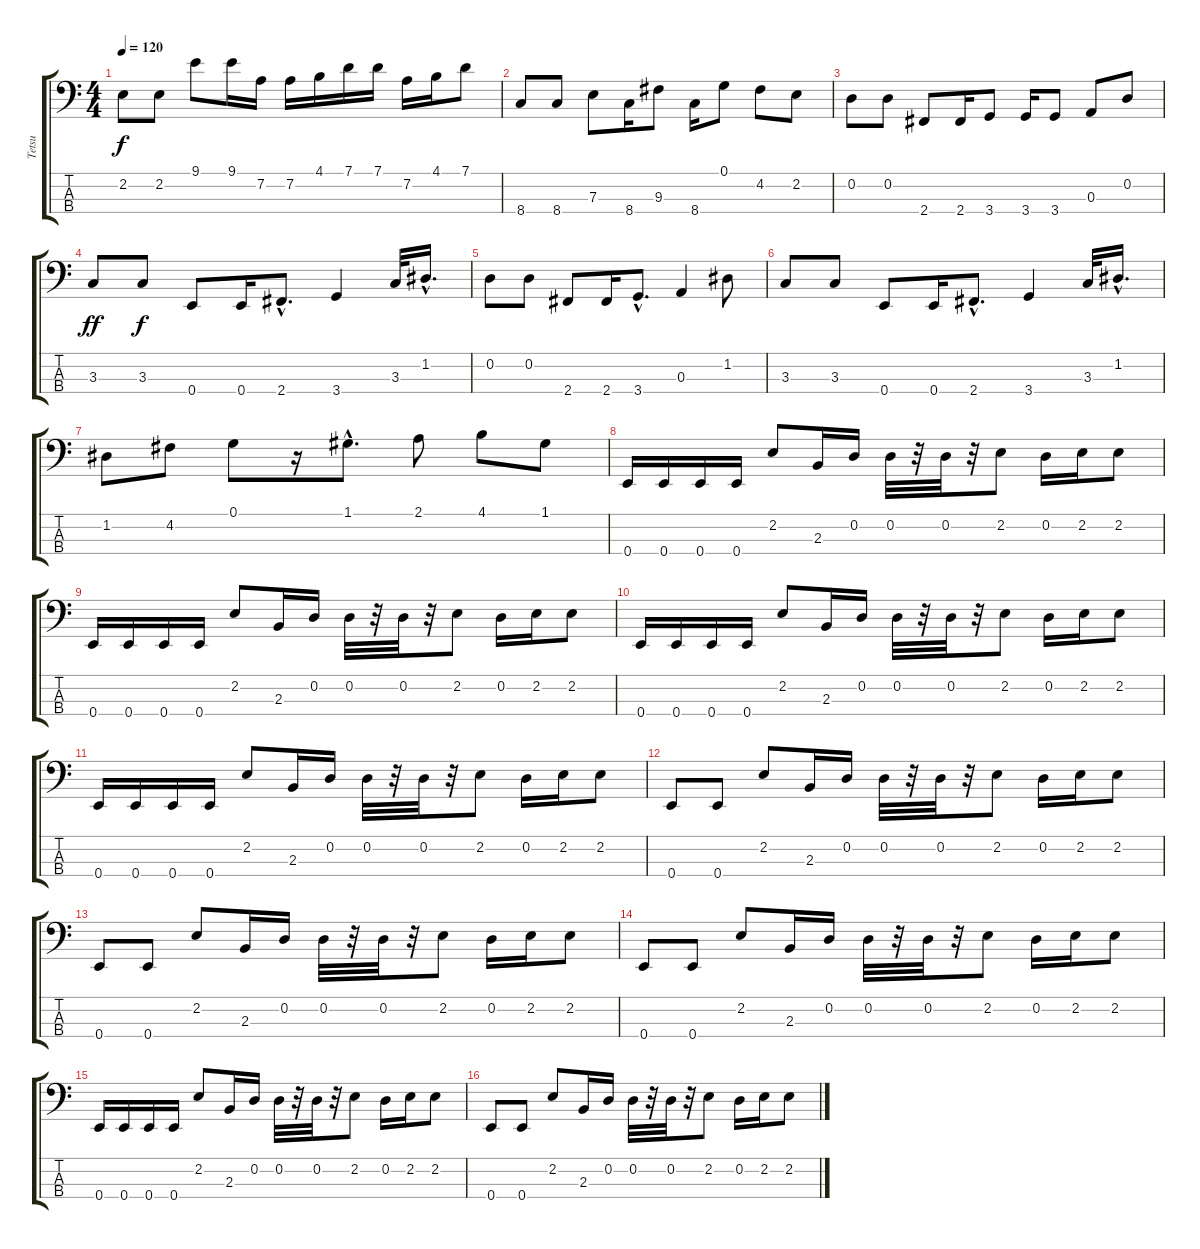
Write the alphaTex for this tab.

\track ("Tetsu" "Tetsu") {instrument slapbass1}
\staff {score tabs}
\tuning (G2 D2 A1 E1) {hide}
\ts (4 4)
\tempo 120
\clef f4
\ks c
2.2.8{dy f} 2.2.8 9.1.8 9.1.16 7.2.16 7.2.16 4.1.16 7.1.16 7.1.16 7.2.16 4.1.16 7.1.8 |
8.4.8 8.4.8 7.3.8 8.4.16 9.3.8 8.4.16 0.1.8 4.2.8 2.2.8 |
0.2.8 0.2.8 2.4.8 2.4.16 3.4.8 3.4.16 3.4.8 0.3.8 0.2.8 |
3.3.8{dy ff} 3.3.8{dy f} 0.4.8 0.4.16 2.4{hac}.8{d} 3.4.4 3.3.32 1.2{hac}.16{d} |
0.2.8 0.2.8 2.4.8 2.4.16 3.4{hac}.8{d} 0.3.4 1.2.8 |
3.3.8 3.3.8 0.4.8 0.4.16 2.4{hac}.8{d} 3.4.4 3.3.32 1.2{hac}.16{d} |
1.2.8 4.2.8 0.1.8 r.16 1.1{hac}.8{d} 2.1.8 4.1.8 1.1.8 |
0.4.16 0.4.16 0.4.16 0.4.16 2.2.8 2.3.16 0.2.16 0.2.32 r.32 0.2.32 r.32 2.2.8 0.2.16 2.2.16 2.2.8 |
0.4.16 0.4.16 0.4.16 0.4.16 2.2.8 2.3.16 0.2.16 0.2.32 r.32 0.2.32 r.32 2.2.8 0.2.16 2.2.16 2.2.8 |
0.4.16 0.4.16 0.4.16 0.4.16 2.2.8 2.3.16 0.2.16 0.2.32 r.32 0.2.32 r.32 2.2.8 0.2.16 2.2.16 2.2.8 |
0.4.16 0.4.16 0.4.16 0.4.16 2.2.8 2.3.16 0.2.16 0.2.32 r.32 0.2.32 r.32 2.2.8 0.2.16 2.2.16 2.2.8 |
0.4.8 0.4.8 2.2.8 2.3.16 0.2.16 0.2.32 r.32 0.2.32 r.32 2.2.8 0.2.16 2.2.16 2.2.8 |
0.4.8 0.4.8 2.2.8 2.3.16 0.2.16 0.2.32 r.32 0.2.32 r.32 2.2.8 0.2.16 2.2.16 2.2.8 |
0.4.8 0.4.8 2.2.8 2.3.16 0.2.16 0.2.32 r.32 0.2.32 r.32 2.2.8 0.2.16 2.2.16 2.2.8 |
0.4.16 0.4.16 0.4.16 0.4.16 2.2.8 2.3.16 0.2.16 0.2.32 r.32 0.2.32 r.32 2.2.8 0.2.16 2.2.16 2.2.8 |
0.4.8 0.4.8 2.2.8 2.3.16 0.2.16 0.2.32 r.32 0.2.32 r.32 2.2.8 0.2.16 2.2.16 2.2.8
